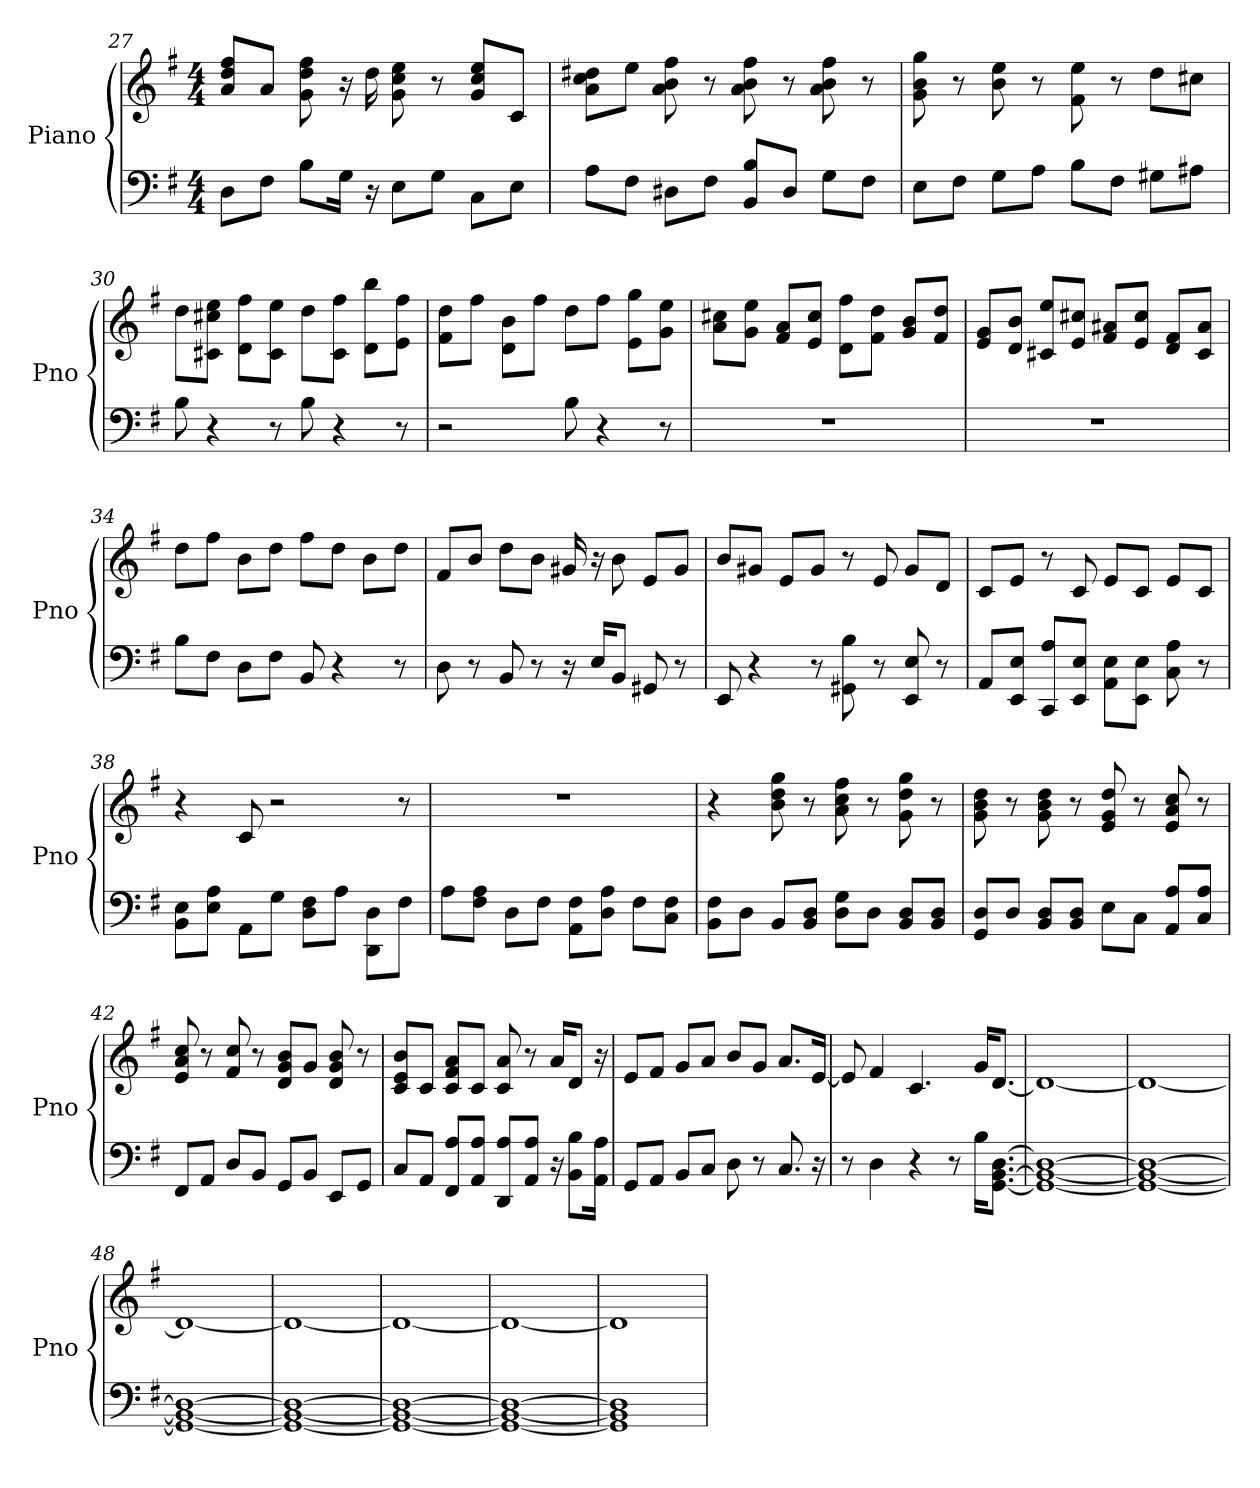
**kern	**kern
*part1	*part1
*staff2	*staff1
*I"Piano	*
*I'Pno	*
*clefF4	*clefG2
*k[f#]	*k[f#]
*G:	*G:
*M4/4	*M4/4
=27	=27
8D\L	8a/ 8dd/ 8ff#/L
8F#\J	8a/J
8B\L	8ff# 8g 8dd
16G\Jk	16r
16r	16dd
8E\L	8g 8ee 8cc
8G\J	8r
8C\L	8g/ 8ee/ 8cc/L
8E\J	8c/J
=28	=28
8A\L	8cc\ 8a\ 8dd#\L
8F#\J	8ee\J
8D#\L	8ff# 8a 8b
8F#\J	8r
8BB/ 8B/L	8ff# 8b 8a
8D#/J	8r
8G\L	8ff# 8b 8a
8F#\J	8r
=29	=29
8E\L	8gg 8g 8b
8F#\J	8r
8G\L	8b 8ee
8A\J	8r
8B\L	8f# 8ee
8F#\J	8r
8G#\L	8dd\L
8A#\J	8cc#\J
=30	=30
8B	8dd\L
4r	8cc#\ 8c#\ 8ee\J
.	8ff#\ 8d\L
8r	8c#\ 8ee\J
8B	8dd\L
4r	8c#\ 8ff#\J
.	8bb\ 8d\L
8r	8e\ 8ff#\J
=31	=31
2r	8f#\ 8dd\L
.	8ff#\J
.	8b\ 8d\L
.	8ff#\J
8B	8dd\L
4r	8ff#\J
.	8gg\ 8e\L
8r	8ee\ 8g\J
=32	=32
1r	8cc#\ 8a\L
.	8g\ 8ee\J
.	8f#/ 8a/L
.	8e/ 8cc#/J
.	8ff#\ 8d\L
.	8f#\ 8dd\J
.	8b/ 8g/L
.	8dd/ 8f#/J
=33	=33
1r	8g/ 8e/L
.	8b/ 8d/J
.	8ee/ 8c#/L
.	8cc#/ 8e/J
.	8f#/ 8a#/L
.	8e/ 8cc#/J
.	8f#/ 8d/L
.	8a#/ 8c#/J
=34	=34
8B\L	8dd\L
8F#\J	8ff#\J
8D\L	8b\L
8F#\J	8dd\J
8BB	8ff#\L
4r	8dd\J
.	8b\L
8r	8dd\J
=35	=35
8D	8f#/L
8r	8b/J
8BB	8dd\L
8r	8b\J
16r	16g#
16E/KL	16r
8BB/J	8b
8GG#	8e/L
8r	8g#/J
=36	=36
8EE	8b/L
4r	8g#/J
.	8e/L
8r	8g#/J
8B 8GG#	8r
8r	8e
8E 8EE	8g#/L
8r	8d/J
=37	=37
8AA/L	8c/L
8E/ 8EE/J	8e/J
8CC/ 8A/L	8r
8E/ 8EE/J	8c
8E\ 8AA\L	8e/L
8EE\ 8E\J	8c/J
8C 8A	8e/L
8r	8c/J
=38	=38
8E\ 8BB\L	4r
8E\ 8A\J	.
8AA\L	8c
8G\J	2r
8F#\ 8D\L	.
8A\J	.
8D\ 8DD\L	.
8F#\J	8r
=39	=39
8A\L	1r
8A\ 8F#\J	.
8D\L	.
8F#\J	.
8F#\ 8AA\L	.
8A\ 8D\J	.
8F#\L	.
8F#\ 8C\J	.
=40	=40
8F#\ 8BB\L	4r
8D\J	.
8BB/L	8b 8gg 8dd
8BB/ 8D/J	8r
8D\ 8G\L	8a 8ff# 8cc
8D\J	8r
8BB/ 8D/L	8gg 8g 8dd
8BB/ 8D/J	8r
=41	=41
8GG/ 8D/L	8b 8dd 8g
8D/J	8r
8BB/ 8D/L	8g 8b 8dd
8D/ 8BB/J	8r
8E\L	8dd 8e 8g
8C\J	8r
8AA/ 8A/L	8cc 8e 8a
8A/ 8C/J	8r
=42	=42
8FF#/L	8cc 8e 8a
8AA/J	8r
8D/L	8cc 8f#
8BB/J	8r
8GG/L	8b/ 8d/ 8g/L
8BB/J	8g/J
8EE/L	8b 8g 8d
8GG/J	8r
=43	=43
8C/L	8b/ 8c/ 8e/L
8AA/J	8c/J
8FF#/ 8A/L	8c/ 8a/ 8f#/L
8AA/ 8A/J	8c/J
8DD/ 8A/L	8c 8a
8AA/ 8A/J	8r
16r	16a/KL
8BB\ 8B\L	8d/J
16AA\ 16A\Jk	16r
=44	=44
8GG/L	8e/L
8AA/J	8f#/J
8BB/L	8g/L
8C/J	8a/J
8D	8b/L
8r	8g/J
8.C	8.a/L
16r	[16e/Jk
=45	=45
8r	8e]
4D	4f#
4r	4.c
8r	.
16B\KL	16g/KL
[8.GG\ [8.BB\ [8.D\J	[8.d/J
=46	=46
1GG_ 1BB_ 1D_	1d_
=47	=47
1GG_ 1BB_ 1D_	1d_
=48	=48
1GG_ 1BB_ 1D_	1d_
=49	=49
1GG_ 1BB_ 1D_	1d_
=50	=50
1GG_ 1BB_ 1D_	1d_
=51	=51
1GG_ 1BB_ 1D_	1d_
=52	=52
1GG] 1BB] 1D]	1d]
=	=
*-	*-
